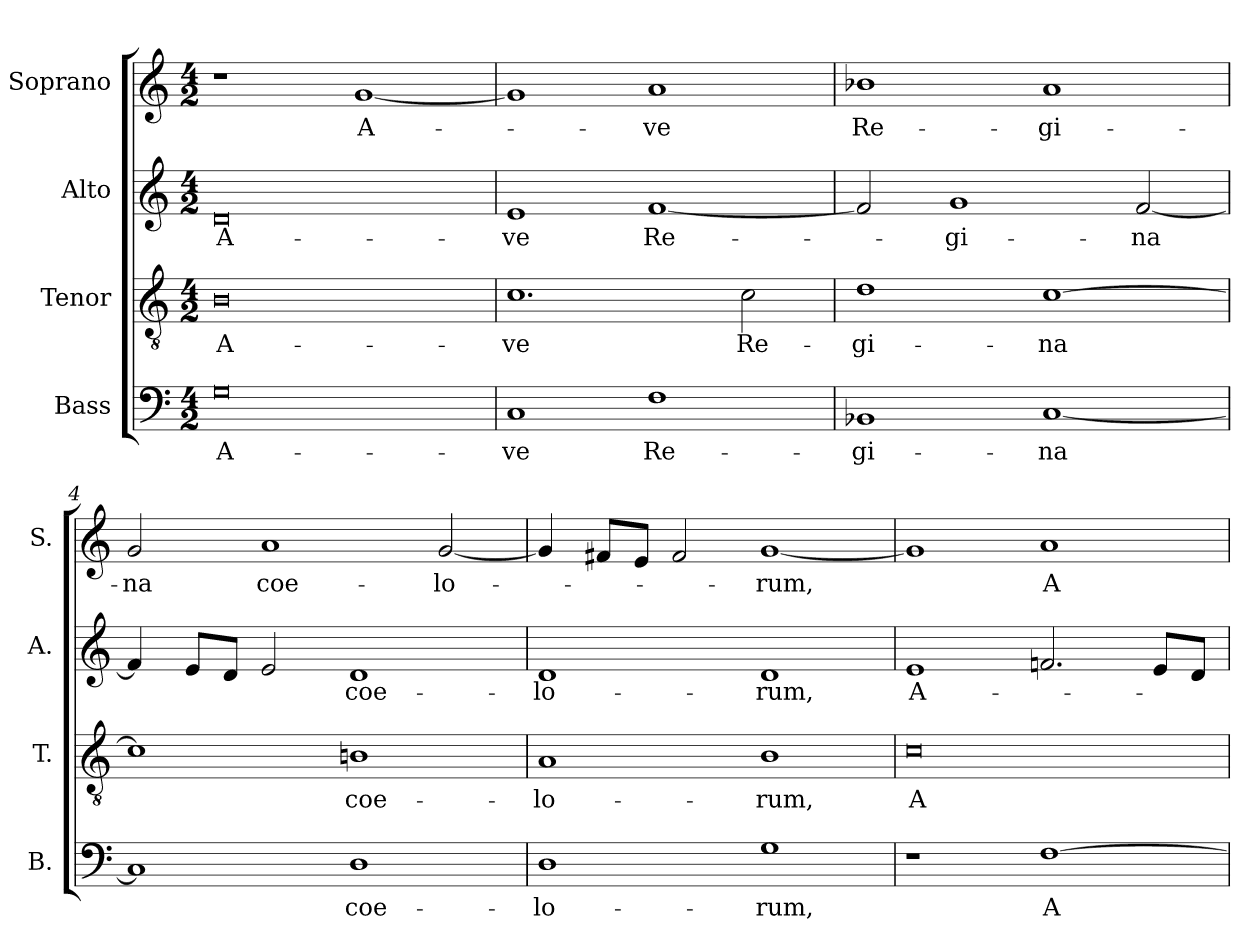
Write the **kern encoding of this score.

**kern	**text	**kern	**text	**kern	**text	**kern	**text
*part4	*part4	*part3	*part3	*part2	*part2	*part1	*part1
*staff4	*staff4	*staff3	*staff3	*staff2	*staff2	*staff1	*staff1
*I"Bass	*	*I"Tenor	*	*I"Alto	*	*I"Soprano	*
*I'B.	*	*I'T.	*	*I'A.	*	*I'S.	*
!!LO:PB:g=z
*clefF4	*	*clefGv2	*	*clefG2	*	*clefG2	*
*	*	*ITrd7c12	*	*	*	*	*
*k[]	*	*k[]	*	*k[]	*	*k[]	*
*C:	*	*C:	*	*C:	*	*C:	*
*M4/2	*	*M4/2	*	*M4/2	*	*M4/2	*
*MM168	*	*MM168	*	*MM168	*	*MM168	*
=1	=1	=1	=1	=1	=1	=1	=1
!	!LO:LY:b:color=#000000	!	!	!	!	!	!
!	!	!	!LO:LY:b:color=#000000	!	!	!	!
!	!	!	!	!	!LO:LY:b:color=#000000	!	!
0Gi	A-	0BBi	A-	0di	A-	1r	.
!	!	!	!	!	!	!	!LO:LY:b:color=#000000
.	.	.	.	.	.	[1gi	A-
=2	=2	=2	=2	=2	=2	=2	=2
!	!LO:LY:b:color=#000000	!	!	!	!	!	!
!	!	!	!LO:LY:b:color=#000000	!	!	!	!
!	!	!	!	!	!LO:LY:b:color=#000000	!	!
1Ci	-ve	1.Ci	-ve	1ei	-ve	1gi]	.
!	!LO:LY:b:color=#000000	!	!	!	!	!	!
!	!	!	!	!	!LO:LY:b:color=#000000	!	!
!	!	!	!	!	!	!	!LO:LY:b:color=#000000
1Fi	Re-	.	.	[1fi	Re-	1ai	-ve
!	!	!	!LO:LY:b:color=#000000	!	!	!	!
.	.	2Ci\	Re-	.	.	.	.
=3	=3	=3	=3	=3	=3	=3	=3
!	!LO:LY:b:color=#000000	!	!	!	!	!	!
!	!	!	!LO:LY:b:color=#000000	!	!	!	!
!	!	!	!	!	!	!	!LO:LY:b:color=#000000
1BB-Xi	-gi-	1Di	-gi-	2fi/]	.	1b-Xi	Re-
!	!	!	!	!	!LO:LY:b:color=#000000	!	!
.	.	.	.	1gi	-gi-	.	.
!	!LO:LY:b:color=#000000	!	!	!	!	!	!
!	!	!	!LO:LY:b:color=#000000	!	!	!	!
!	!	!	!	!	!	!	!LO:LY:b:color=#000000
[1Ci	-na	[1Ci	-na	.	.	1ai	-gi-
!	!	!	!	!	!LO:LY:b:color=#000000	!	!
.	.	.	.	[2fi/	-na	.	.
=4	=4	=4	=4	=4	=4	=4	=4
!	!	!	!	!	!	!	!LO:LY:b:color=#000000
1Ci]	.	1Ci]	.	4fi/]	.	2gi/	-na
.	.	.	.	8ei/L	.	.	.
.	.	.	.	8di/J	.	.	.
!	!	!	!	!	!	!	!LO:LY:b:color=#000000
.	.	.	.	2ei/	.	1ai	coe-
!	!LO:LY:b:color=#000000	!	!	!	!	!	!
!	!	!	!LO:LY:b:color=#000000	!	!	!	!
!	!	!	!	!	!LO:LY:b:color=#000000	!	!
1Di	coe-	1BBni	coe-	1di	coe-	.	.
!	!	!	!	!	!	!	!LO:LY:b:color=#000000
.	.	.	.	.	.	[2gi/	-lo-
=5	=5	=5	=5	=5	=5	=5	=5
!	!LO:LY:b:color=#000000	!	!	!	!	!	!
!	!	!	!LO:LY:b:color=#000000	!	!	!	!
!	!	!	!	!	!LO:LY:b:color=#000000	!	!
1Di	-lo-	1AAi	-lo-	1di	-lo-	4gi/]	.
.	.	.	.	.	.	8f#Xi/L	.
.	.	.	.	.	.	8ei/J	.
.	.	.	.	.	.	2f#i/	.
!	!LO:LY:b:color=#000000	!	!	!	!	!	!
!	!	!	!LO:LY:b:color=#000000	!	!	!	!
!	!	!	!	!	!LO:LY:b:color=#000000	!	!
!	!	!	!	!	!	!	!LO:LY:b:color=#000000
1Gi	-rum,	1BBi	-rum,	1di	-rum,	[1gi	-rum,
=6	=6	=6	=6	=6	=6	=6	=6
!	!	!	!LO:LY:b:color=#000000	!	!	!	!
!	!	!	!	!	!LO:LY:b:color=#000000	!	!
1r	.	0Ci	A-	1ei	A-	1gi]	.
!	!LO:LY:b:color=#000000	!	!	!	!	!	!
!	!	!	!	!	!	!	!LO:LY:b:color=#000000
[1Fi	A-	.	.	2.fni/	.	1ai	A-
.	.	.	.	8ei/L	.	.	.
.	.	.	.	8di/J	.	.	.
=	=	=	=	=	=	=	=
*-	*-	*-	*-	*-	*-	*-	*-
